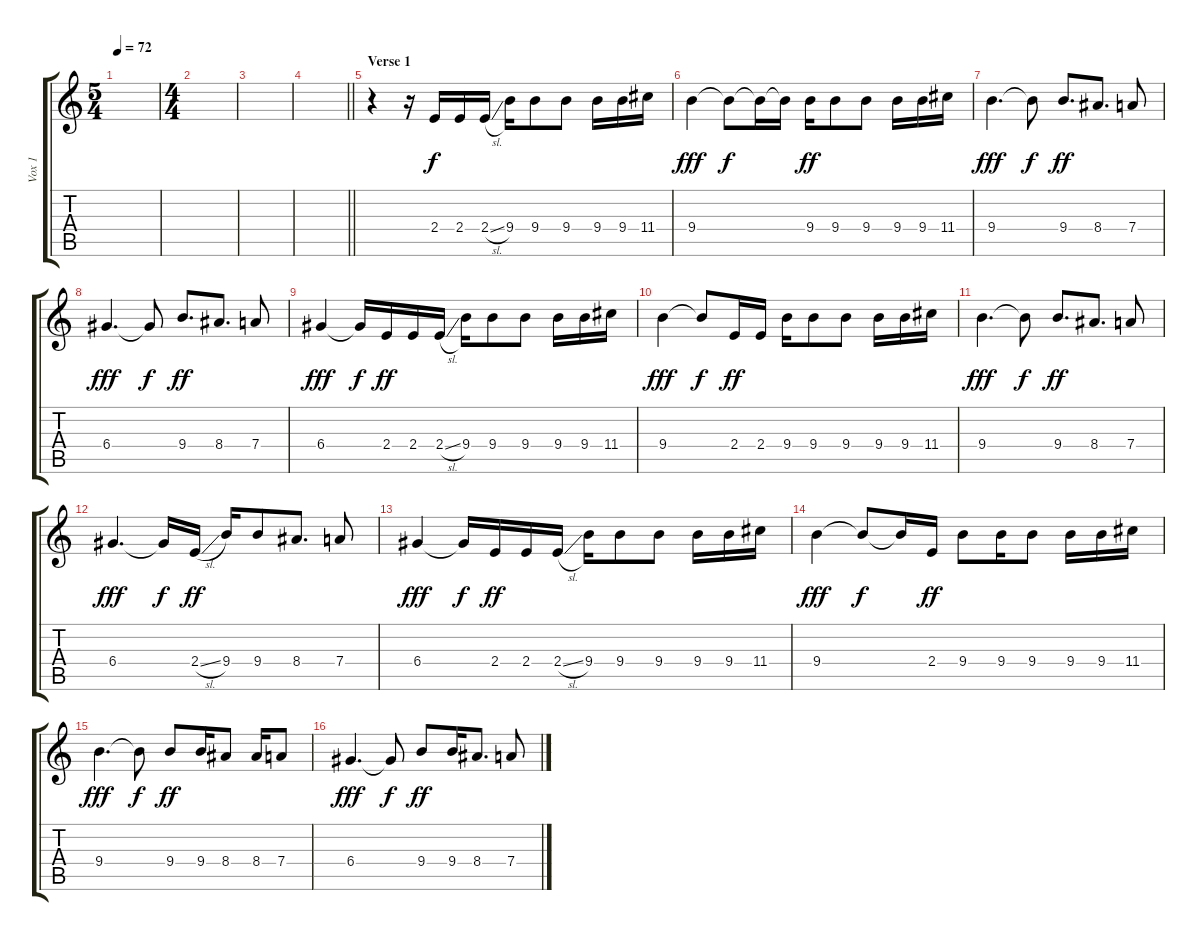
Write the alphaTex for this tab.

\track ("Vox 1" "Vox 1") {instrument overdrivenguitar}
\staff {score tabs}
\tuning (E4 B3 G3 D3 A2 E2) {hide}
\ts (5 4)
\tempo 72
\clef g2
\ks c
|
\ts (4 4)
|
|
\barLineRight lightlight
|
\section ("" "Verse 1")
r.4 r.16 2.4.16 2.4.16 2.4{sl}.16 9.4.16 9.4.8 9.4.8 9.4.16 9.4.16 11.4.16 |
9.4.4{dy fff} 9.4{t}.8{dy f} 9.4{t}.16 9.4{t}.16 9.4.16{dy ff} 9.4.8 9.4.8 9.4.16 9.4.16 11.4.16 |
9.4.4{d dy fff} 9.4{t}.8{dy f} 9.4.8{d dy ff} 8.4.8{d} 7.4.8 |
6.4.4{d dy fff} 6.4{t}.8{dy f} 9.4.8{d dy ff} 8.4.8{d} 7.4.8 |
6.4.4{dy fff} 6.4{t}.16{dy f} 2.4.16{dy ff} 2.4.16 2.4{sl}.16 9.4.16 9.4.8 9.4.8 9.4.16 9.4.16 11.4.16 |
9.4.4{dy fff} 9.4{t}.8{dy f} 2.4.16{dy ff} 2.4.16 9.4.16 9.4.8 9.4.8 9.4.16 9.4.16 11.4.16 |
9.4.4{d dy fff} 9.4{t}.8{dy f} 9.4.8{d dy ff} 8.4.8{d} 7.4.8 |
6.4.4{d dy fff} 6.4{t}.16{dy f} 2.4{sl}.16{dy ff} 9.4.16 9.4.8 8.4.8{d} 7.4.8 |
6.4.4{dy fff} 6.4{t}.16{dy f} 2.4.16{dy ff} 2.4.16 2.4{sl}.16 9.4.16 9.4.8 9.4.8 9.4.16 9.4.16 11.4.16 |
9.4.4{dy fff} 9.4{t}.8{dy f} 9.4{t}.16 2.4.16{dy ff} 9.4.8 9.4.16 9.4.8 9.4.16 9.4.16 11.4.16 |
9.4.4{d dy fff} 9.4{t}.8{dy f} 9.4.8{dy ff} 9.4.16 8.4.8 8.4.16 7.4.8 |
6.4.4{d dy fff} 6.4{t}.8{dy f} 9.4.8{dy ff} 9.4.16 8.4.8{d} 7.4{sl}.8
